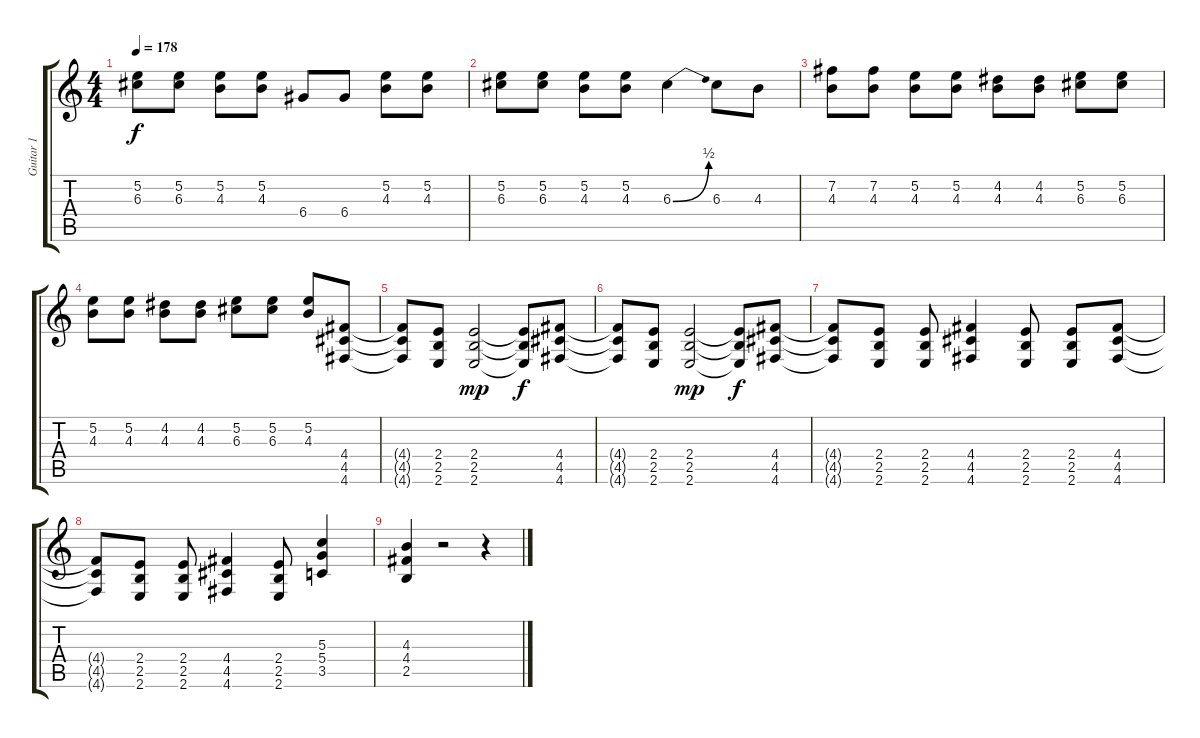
\track ("Guitar 1" "Guitar 1") {instrument distortionguitar}
\staff {score tabs}
\tuning (E4 B3 G3 D3 A2 D2) {hide}
\ts (4 4)
\tempo 178
\clef g2
\ks c
(5.2 6.3).8{dy f} (5.2 6.3).8 (5.2 4.3).8 (5.2 4.3).8 6.4.8 6.4.8 (5.2 4.3).8 (5.2 4.3).8 |
(5.2 6.3).8 (5.2 6.3).8 (5.2 4.3).8 (5.2 4.3).8 6.3{be (bend 0 0 60 2)}.4 6.3.8 4.3.8 |
(7.2 4.3).8 (7.2 4.3).8 (5.2 4.3).8 (5.2 4.3).8 (4.2 4.3).8 (4.2 4.3).8 (5.2 6.3).8 (5.2 6.3).8 |
(5.2 4.3).8 (5.2 4.3).8 (4.2 4.3).8 (4.2 4.3).8 (5.2 6.3).8 (5.2 6.3).8 (5.2 4.3).8 (4.4 4.5 4.6).8 |
(4.4{t} 4.5{t} 4.6{t}).8 (2.4 2.5 2.6).8 (2.4 2.5 2.6).2{dy mp} (2.4{t} 2.5{t} 2.6{t}).8{dy f} (4.4 4.5 4.6).8 |
(4.4{t} 4.5{t} 4.6{t}).8 (2.4 2.5 2.6).8 (2.4 2.5 2.6).2{dy mp} (2.4{t} 2.5{t} 2.6{t}).8{dy f} (4.4 4.5 4.6).8 |
(4.4{t} 4.5{t} 4.6{t}).8 (2.4 2.5 2.6).8 (2.4 2.5 2.6).8 (4.4 4.5 4.6).4 (2.4 2.5 2.6).8 (2.4 2.5 2.6).8 (4.4 4.5 4.6).8 |
(4.4{t} 4.5{t} 4.6{t}).8 (2.4 2.5 2.6).8 (2.4 2.5 2.6).8 (4.4 4.5 4.6).4 (2.4 2.5 2.6).8 (5.3 5.4 3.5).4 |
(4.3 4.4 2.5).4 r.2 r.4
